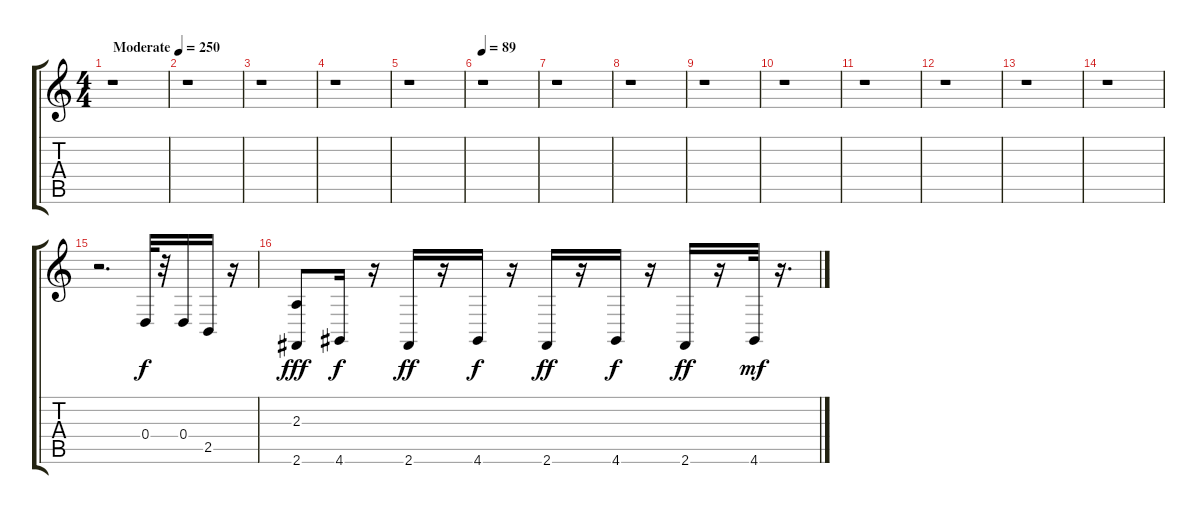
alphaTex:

\track "" {instrument acousticgrandpiano}
\staff {score tabs}
\tuning (E4 B3 G3 D3 A2 E2) {hide}
\ts (4 4)
\tempo (250 "Moderate")
\clef g2
\ks c
r.1{dy f instrument acousticgrandpiano} |
r.1 |
r.1 |
r.1 |
r.1 |
\tempo 89
r.1 |
r.1 |
r.1 |
r.1 |
r.1 |
r.1 |
r.1 |
r.1 |
r.1 |
r.2{d} 0.4.32 r.32 0.4.16 2.5.16 r.16 |
(2.3 2.6).8{dy fff} 4.6.16{dy f} r.16 2.6.16{dy ff} r.16 4.6.16{dy f} r.16 2.6.16{dy ff} r.16 4.6.16{dy f} r.16 2.6.16{dy ff} r.16 4.6.32{dy mf} r.16{d}
